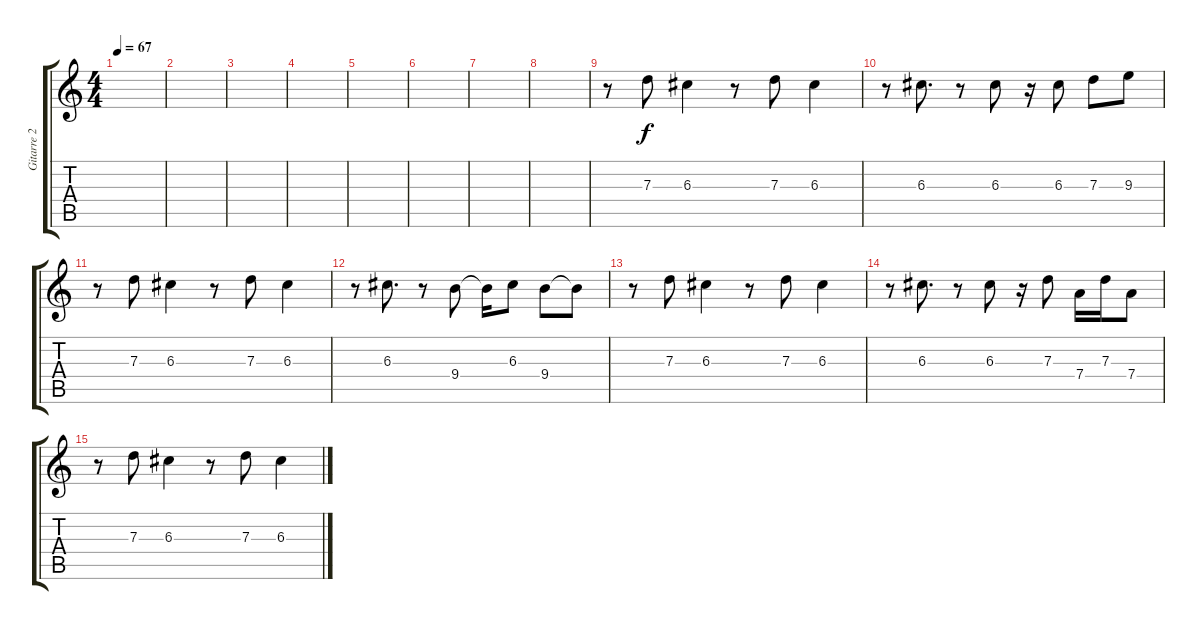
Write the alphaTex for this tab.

\track ("Gitarre 2 Clean" "Gitarre 2 ") {instrument overdrivenguitar}
\staff {score tabs}
\tuning (E4 B3 G3 D3 A2 E2) {hide}
\ts (4 4)
\tempo 67
\clef g2
\ks c
|
|
|
|
|
|
|
|
r.8 7.3.8 6.3.4 r.8 7.3.8 6.3.4 |
r.8 6.3.8{d} r.8 6.3.8 r.16 6.3.8 7.3.8 9.3.8 |
r.8 7.3.8 6.3.4 r.8 7.3.8 6.3.4 |
r.8 6.3.8{d} r.8 9.4.8 9.4{t}.16 6.3.8 9.4.8 9.4{t}.8 |
r.8 7.3.8 6.3.4 r.8 7.3.8 6.3.4 |
r.8 6.3.8{d} r.8 6.3.8 r.16 7.3.8 7.4.16 7.3.16 7.4.8 |
r.8 7.3.8 6.3.4 r.8 7.3.8 6.3.4
